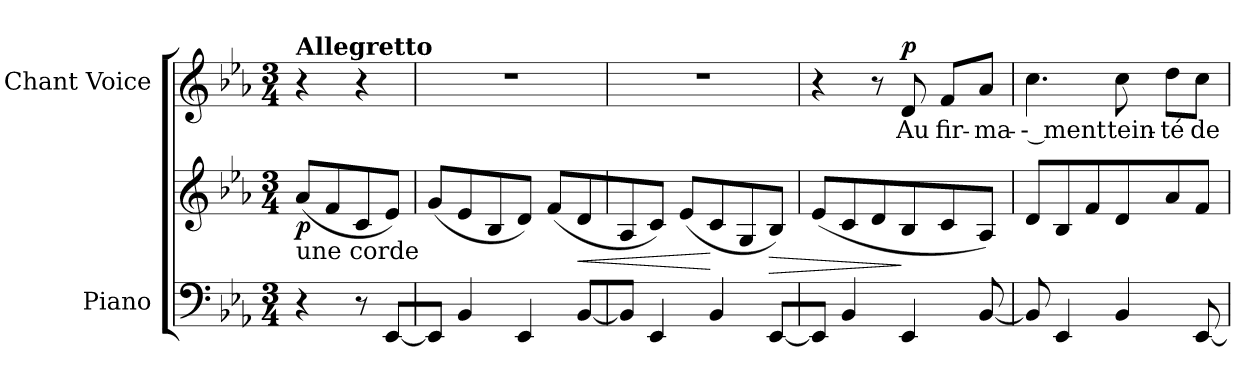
**kern	**kern	**dynam	**kern	**text	**dynam
*part2	*part2	*part2	*part1	*part1	*part1
*staff3	*staff2	*staff2/3	*staff1	*staff1	*staff1
*I"Piano	*	*	*I"Chant Voice	*	*
*I'Pno	*	*	*	*	*
*clefF4	*clefG2	*	*clefG2	*	*
*k[b-e-a-]	*k[b-e-a-]	*	*k[b-e-a-]	*	*
*M3/4	*M3/4	*	*M3/4	*	*
=	=	=	=	=	=
!	!	!	!LO:TX:a:B:t=Allegretto	!	!
!	!LO:TX:b:t=une corde	!	!	!	!
!	!	!LO:DY:b	!	!	!
4r	(8a-/L	p	4r	.	.
.	8f/	.	.	.	.
8r	8c/	.	4r	.	.
[8EE-/L	8e-/J)	.	.	.	.
=1	=1	=1	=1	=1	=1
8EE-/J]	(8g/L	.	2.r	.	.
4BB-/	8e-/	.	.	.	.
.	8B-/	.	.	.	.
4EE-/	8d/J)	.	.	.	.
.	(8f/L	.	.	.	.
!	!	!LO:HP:b	!	!	!
[8BB-/L	8d/	<	.	.	.
=2	=2	=2	=2	=2	=2
8BB-/J]	8A-/	.	2.r	.	.
4EE-/	8c/J)	.	.	.	.
.	(8e-/L	.	.	.	.
4BB-/	8c/	[	.	.	.
.	8G/	.	.	.	.
!	!	!LO:HP:b	!	!	!
[8EE-/L	8B-/J)	>	.	.	.
=3	=3	=3	=3	=3	=3
8EE-/J]	(8e-/L	.	4r	.	.
4BB-/	8c/	.	.	.	.
.	8d/	.	8r	.	.
!	!	!	!	!LO:LY:b	!LO:DY:a
4EE-/	8B-/	]	8d/	Au	p
!	!	!	!	!LO:LY:b	!
.	8c/	.	8f/L	fir-	.
!	!	!	!	!LO:LY:b	!
[8BB-/	8A-/J)	.	8a-/J	-ma-	.
!!LO:LB:g=z
=4	=4	=4	=4	=4	=4
!	!	!	!	!LO:LY:b	!
8BB-/]	8d/L	.	4.cc\	-- ment	.
4EE-/	8B-/	.	.	.	.
.	8f/	.	.	.	.
!	!	!	!	!LO:LY:b	!
4BB-/	8d/	.	8cc\	tein-	.
!	!	!	!	!LO:LY:b	!
.	8a-/	.	8dd\L	-té	.
!	!	!	!	!LO:LY:b	!
[8EE-/L	8f/J	.	8cc\J	de	.
=	=	=	=	=	=
*-	*-	*-	*-	*-	*-
